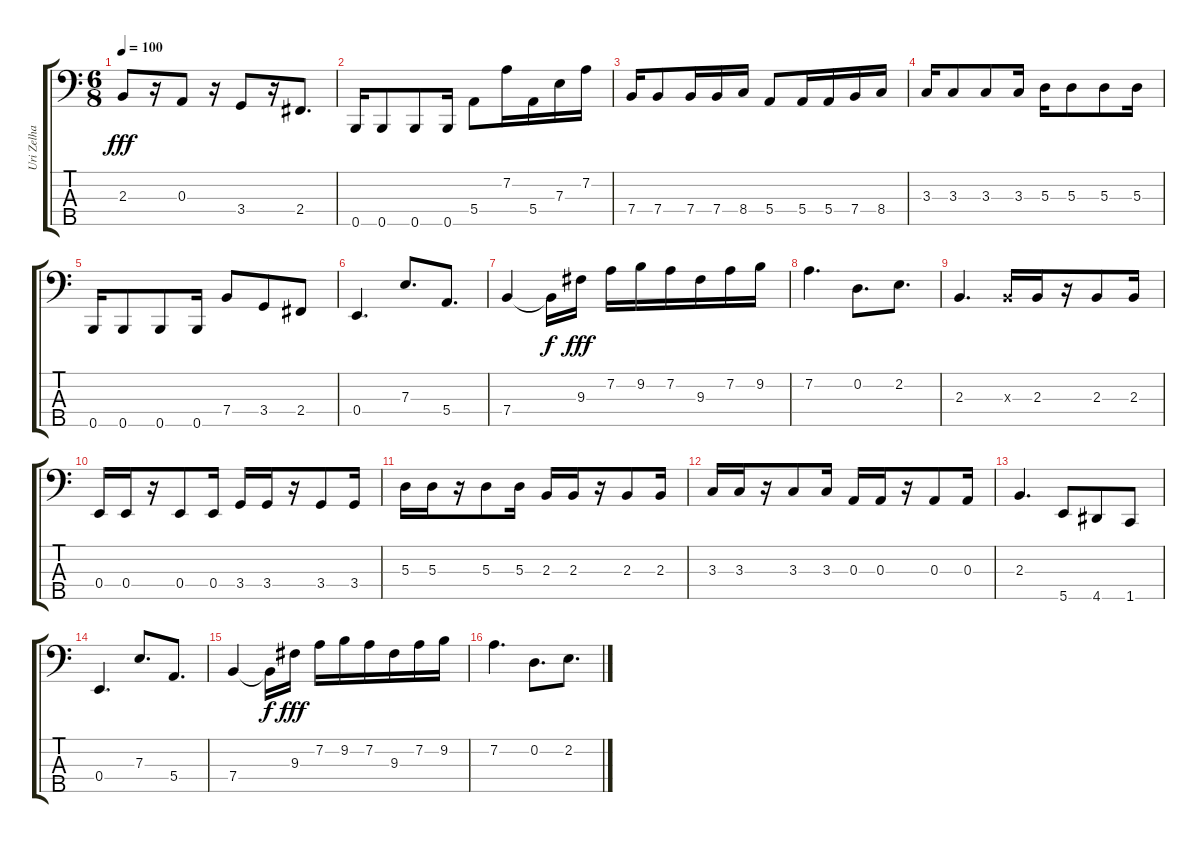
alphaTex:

\track ("Uri Zelha" "Uri Zelha") {instrument electricbasspick}
\staff {score tabs}
\tuning (G2 D2 A1 E1 B0) {hide}
\ts (6 8)
\tempo 100
\clef f4
\ks c
2.3.8{dy fff} r.16 0.3.8 r.16 3.4.8 r.16 2.4.8{d} |
0.5.16 0.5.8 0.5.8 0.5.16 5.4.8 7.2.16 5.4.16 7.3.16 7.2.16 |
7.4.16 7.4.8 7.4.16 7.4.16 8.4.16 5.4.8 5.4.16 5.4.16 7.4.16 8.4.16 |
3.3.16 3.3.8 3.3.8 3.3.16 5.3.16 5.3.8 5.3.8 5.3.16 |
0.5.16 0.5.8 0.5.8 0.5.16 7.4.8 3.4.8 2.4.8 |
0.4.4{d} 7.3.8{d} 5.4.8{d} |
7.4.4 7.4{t}.16{dy f} 9.3.16{dy fff} 7.2.16 9.2.16 7.2.16 9.3.16 7.2.16 9.2.16 |
7.2.4{d} 0.2.8{d} 2.2.8{d} |
2.3.4{d} 2.3{x}.16 2.3.16 r.16 2.3.8 2.3.16 |
0.4.16 0.4.16 r.16 0.4.8 0.4.16 3.4.16 3.4.16 r.16 3.4.8 3.4.16 |
5.3.16 5.3.16 r.16 5.3.8 5.3.16 2.3.16 2.3.16 r.16 2.3.8 2.3.16 |
3.3.16 3.3.16 r.16 3.3.8 3.3.16 0.3.16 0.3.16 r.16 0.3.8 0.3.16 |
2.3.4{d} 5.5.8 4.5.8 1.5.8 |
0.4.4{d} 7.3.8{d} 5.4.8{d} |
7.4.4 7.4{t}.16{dy f} 9.3.16{dy fff} 7.2.16 9.2.16 7.2.16 9.3.16 7.2.16 9.2.16 |
7.2.4{d} 0.2.8{d} 2.2.8{d}
